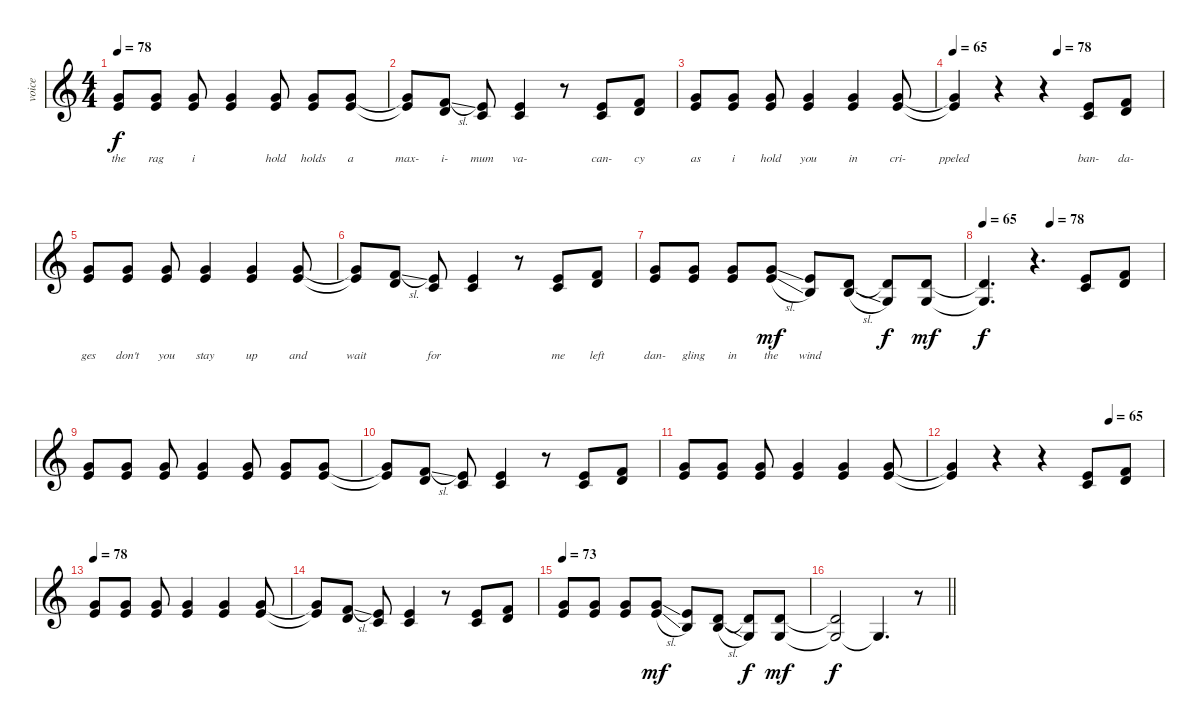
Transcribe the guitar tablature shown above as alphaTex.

\track ("voice" "voice") {instrument sopranosax}
\staff {score}
\tuning (E4 B3 G3 D3 A2 E2) {hide}
\ts (4 4)
\tempo 78
\clef g2
\ks c
(3.1 5.2).8{lyrics (0 "the") lyrics (1 "") lyrics (2 "") lyrics (3 "") lyrics (4 "") dy f} (3.1 5.2).8{lyrics (0 "rag") lyrics (1 "") lyrics (2 "") lyrics (3 "") lyrics (4 "")} (3.1 5.2).8{lyrics (0 "i") lyrics (1 "") lyrics (2 "") lyrics (3 "") lyrics (4 "")} (3.1 5.2).4{lyrics (0 "") lyrics (1 "") lyrics (2 "") lyrics (3 "") lyrics (4 "")} (3.1 5.2).8{lyrics (0 "hold") lyrics (1 "") lyrics (2 "") lyrics (3 "") lyrics (4 "")} (3.1 5.2).8{lyrics (0 "holds") lyrics (1 "") lyrics (2 "") lyrics (3 "") lyrics (4 "")} (3.1 5.2).8{lyrics (0 "a") lyrics (1 "") lyrics (2 "") lyrics (3 "") lyrics (4 "")} |
(3.1{t} 5.2{t}).8{lyrics (0 "max-") lyrics (1 "") lyrics (2 "") lyrics (3 "") lyrics (4 "")} (1.1{sl} 3.2).8{lyrics (0 "i-") lyrics (1 "") lyrics (2 "") lyrics (3 "") lyrics (4 "")} (0.1 1.2).8{lyrics (0 "mum") lyrics (1 "") lyrics (2 "") lyrics (3 "") lyrics (4 "")} (0.1 1.2).4{lyrics (0 "va-") lyrics (1 "") lyrics (2 "") lyrics (3 "") lyrics (4 "")} r.8 (0.1 1.2).8{lyrics (0 "can-") lyrics (1 "") lyrics (2 "") lyrics (3 "") lyrics (4 "")} (1.1 3.2).8{lyrics (0 "cy") lyrics (1 "") lyrics (2 "") lyrics (3 "") lyrics (4 "")} |
(3.1 5.2).8{lyrics (0 "as") lyrics (1 "") lyrics (2 "") lyrics (3 "") lyrics (4 "")} (3.1 5.2).8{lyrics (0 "i") lyrics (1 "") lyrics (2 "") lyrics (3 "") lyrics (4 "")} (3.1 5.2).8{lyrics (0 "hold") lyrics (1 "") lyrics (2 "") lyrics (3 "") lyrics (4 "")} (3.1 5.2).4{lyrics (0 "you") lyrics (1 "") lyrics (2 "") lyrics (3 "") lyrics (4 "")} (3.1 5.2).4{lyrics (0 "in") lyrics (1 "") lyrics (2 "") lyrics (3 "") lyrics (4 "")} (3.1 5.2).8{lyrics (0 "cri-") lyrics (1 "") lyrics (2 "") lyrics (3 "") lyrics (4 "")} |
\tempo 65
\tempo (78 0.5)
(3.1{t} 5.2{t}).4{lyrics (0 "ppeled") lyrics (1 "") lyrics (2 "") lyrics (3 "") lyrics (4 "")} r.4 r.4 (0.1 1.2).8{lyrics (0 "ban-") lyrics (1 "") lyrics (2 "") lyrics (3 "") lyrics (4 "")} (1.1 3.2).8{lyrics (0 "da-") lyrics (1 "") lyrics (2 "") lyrics (3 "") lyrics (4 "")} |
(3.1 5.2).8{lyrics (0 "ges") lyrics (1 "") lyrics (2 "") lyrics (3 "") lyrics (4 "")} (3.1 5.2).8{lyrics (0 "don't") lyrics (1 "") lyrics (2 "") lyrics (3 "") lyrics (4 "")} (3.1 5.2).8{lyrics (0 "you") lyrics (1 "") lyrics (2 "") lyrics (3 "") lyrics (4 "")} (3.1 5.2).4{lyrics (0 "stay") lyrics (1 "") lyrics (2 "") lyrics (3 "") lyrics (4 "")} (3.1 5.2).4{lyrics (0 "up") lyrics (1 "") lyrics (2 "") lyrics (3 "") lyrics (4 "")} (3.1 5.2).8{lyrics (0 "and") lyrics (1 "") lyrics (2 "") lyrics (3 "") lyrics (4 "")} |
(3.1{t} 5.2{t}).8{lyrics (0 "wait") lyrics (1 "") lyrics (2 "") lyrics (3 "") lyrics (4 "")} (1.1{sl} 3.2).8{lyrics (0 "") lyrics (1 "") lyrics (2 "") lyrics (3 "") lyrics (4 "")} (0.1 1.2).8{lyrics (0 "for") lyrics (1 "") lyrics (2 "") lyrics (3 "") lyrics (4 "")} (0.1 1.2).4{lyrics (0 "") lyrics (1 "") lyrics (2 "") lyrics (3 "") lyrics (4 "")} r.8 (0.1 1.2).8{lyrics (0 "me") lyrics (1 "") lyrics (2 "") lyrics (3 "") lyrics (4 "")} (1.1 3.2).8{lyrics (0 "left") lyrics (1 "") lyrics (2 "") lyrics (3 "") lyrics (4 "")} |
(3.1 5.2).8{lyrics (0 "dan-") lyrics (1 "") lyrics (2 "") lyrics (3 "") lyrics (4 "")} (3.1 5.2).8{lyrics (0 "gling") lyrics (1 "") lyrics (2 "") lyrics (3 "") lyrics (4 "")} (3.1 5.2).8{lyrics (0 "in") lyrics (1 "") lyrics (2 "") lyrics (3 "") lyrics (4 "")} (3.1{sl} 5.2{sl}).8{lyrics (0 "the") lyrics (1 "") lyrics (2 "") lyrics (3 "") lyrics (4 "") dy mf} (0.1 0.2).8{lyrics (0 "wind") lyrics (1 "") lyrics (2 "") lyrics (3 "") lyrics (4 "")} (3.2 4.3{sl}).8{lyrics (0 "") lyrics (1 "") lyrics (2 "") lyrics (3 "") lyrics (4 "")} (3.2{t} 0.3).8{lyrics (0 "") lyrics (1 "") lyrics (2 "") lyrics (3 "") lyrics (4 "") dy f} (3.2 0.3).8{lyrics (0 "") lyrics (1 "") lyrics (2 "") lyrics (3 "") lyrics (4 "") dy mf} |
\tempo 65
\tempo (78 0.375)
(3.2{t} 0.3{t}).4{d lyrics (0 "") lyrics (1 "") lyrics (2 "") lyrics (3 "") lyrics (4 "") dy f} r.4{d} (0.1 1.2).8{lyrics (0 "") lyrics (1 "") lyrics (2 "") lyrics (3 "") lyrics (4 "")} (1.1 3.2).8{lyrics (0 "") lyrics (1 "") lyrics (2 "") lyrics (3 "") lyrics (4 "")} |
(3.1 5.2).8{lyrics (0 "") lyrics (1 "") lyrics (2 "") lyrics (3 "") lyrics (4 "")} (3.1 5.2).8{lyrics (0 "") lyrics (1 "") lyrics (2 "") lyrics (3 "") lyrics (4 "")} (3.1 5.2).8{lyrics (0 "") lyrics (1 "") lyrics (2 "") lyrics (3 "") lyrics (4 "")} (3.1 5.2).4{lyrics (0 "") lyrics (1 "") lyrics (2 "") lyrics (3 "") lyrics (4 "")} (3.1 5.2).8{lyrics (0 "") lyrics (1 "") lyrics (2 "") lyrics (3 "") lyrics (4 "")} (3.1 5.2).8 (3.1 5.2).8 |
(3.1{t} 5.2{t}).8 (1.1{sl} 3.2).8 (0.1 1.2).8 (0.1 1.2).4 r.8 (0.1 1.2).8 (1.1 3.2).8 |
(3.1 5.2).8 (3.1 5.2).8 (3.1 5.2).8 (3.1 5.2).4 (3.1 5.2).4 (3.1 5.2).8 |
\tempo (65 0.75)
(3.1{t} 5.2{t}).4 r.4 r.4 (0.1 1.2).8 (1.1 3.2).8 |
\tempo 78
(3.1 5.2).8 (3.1 5.2).8 (3.1 5.2).8 (3.1 5.2).4 (3.1 5.2).4 (3.1 5.2).8 |
(3.1{t} 5.2{t}).8 (1.1{sl} 3.2).8 (0.1 1.2).8 (0.1 1.2).4 r.8 (0.1 1.2).8 (1.1 3.2).8 |
\tempo 73
(3.1 5.2).8 (3.1 5.2).8 (3.1 5.2).8 (3.1{sl} 5.2{sl}).8{dy mf} (0.1 0.2).8 (3.2 4.3{sl}).8 (3.2{t} 0.3).8{dy f} (3.2 0.3).8{dy mf} |
\barLineRight lightlight
(3.2{t} 0.3{t}).2{dy f} 0.3{t}.4{d} r.8
